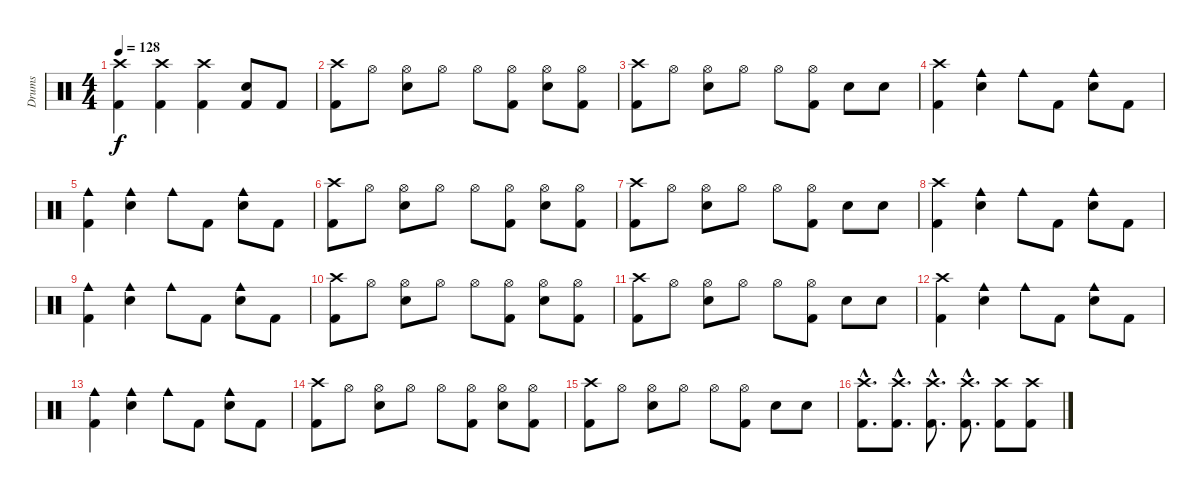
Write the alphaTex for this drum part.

\track ("Drums" "Drums") {instrument percussion}
\staff {score}
\articulation defaults
\ts (4 4)
\tempo 128
\clef neutral
\ks c
("Crash high (hit)" "Kick (hit) 2").4{dy f} ("Crash high (hit)" "Kick (hit) 2").4 ("Crash high (hit)" "Kick (hit) 2").4 ("Electric Snare (hit)" "Kick (hit) 2").8 "Kick (hit) 2".8 |
("Crash high (hit)" "Kick (hit) 2").8 "Hi-Hat (open)".8 ("Hi-Hat (open)" "Electric Snare (hit)").8 "Hi-Hat (open)".8 "Hi-Hat (open)".8 ("Hi-Hat (open)" "Kick (hit) 2").8 ("Hi-Hat (open)" "Electric Snare (hit)").8 ("Hi-Hat (open)" "Kick (hit) 2").8 |
("Crash high (hit)" "Kick (hit) 2").8 "Hi-Hat (open)".8 ("Hi-Hat (open)" "Electric Snare (hit)").8 "Hi-Hat (open)".8 "Hi-Hat (open)".8 ("Hi-Hat (open)" "Kick (hit) 2").8 "Electric Snare (hit)".8 "Electric Snare (hit)".8 |
("Crash high (hit)" "Kick (hit) 2").4 ("Cowbell medium (hit)" "Electric Snare (hit)").4 "Cowbell medium (hit)".8 "Kick (hit) 2".8 ("Cowbell medium (hit)" "Electric Snare (hit)").8 "Kick (hit) 2".8 |
("Cowbell medium (hit)" "Kick (hit) 2").4 ("Cowbell medium (hit)" "Electric Snare (hit)").4 "Cowbell medium (hit)".8 "Kick (hit) 2".8 ("Cowbell medium (hit)" "Electric Snare (hit)").8 "Kick (hit) 2".8 |
("Crash high (hit)" "Kick (hit) 2").8 "Hi-Hat (open)".8 ("Hi-Hat (open)" "Electric Snare (hit)").8 "Hi-Hat (open)".8 "Hi-Hat (open)".8 ("Hi-Hat (open)" "Kick (hit) 2").8 ("Hi-Hat (open)" "Electric Snare (hit)").8 ("Hi-Hat (open)" "Kick (hit) 2").8 |
("Crash high (hit)" "Kick (hit) 2").8 "Hi-Hat (open)".8 ("Hi-Hat (open)" "Electric Snare (hit)").8 "Hi-Hat (open)".8 "Hi-Hat (open)".8 ("Hi-Hat (open)" "Kick (hit) 2").8 "Electric Snare (hit)".8 "Electric Snare (hit)".8 |
("Crash high (hit)" "Kick (hit) 2").4 ("Cowbell medium (hit)" "Electric Snare (hit)").4 "Cowbell medium (hit)".8 "Kick (hit) 2".8 ("Cowbell medium (hit)" "Electric Snare (hit)").8 "Kick (hit) 2".8 |
("Cowbell medium (hit)" "Kick (hit) 2").4 ("Cowbell medium (hit)" "Electric Snare (hit)").4 "Cowbell medium (hit)".8 "Kick (hit) 2".8 ("Cowbell medium (hit)" "Electric Snare (hit)").8 "Kick (hit) 2".8 |
("Crash high (hit)" "Kick (hit) 2").8 "Hi-Hat (open)".8 ("Hi-Hat (open)" "Electric Snare (hit)").8 "Hi-Hat (open)".8 "Hi-Hat (open)".8 ("Hi-Hat (open)" "Kick (hit) 2").8 ("Hi-Hat (open)" "Electric Snare (hit)").8 ("Hi-Hat (open)" "Kick (hit) 2").8 |
("Crash high (hit)" "Kick (hit) 2").8 "Hi-Hat (open)".8 ("Hi-Hat (open)" "Electric Snare (hit)").8 "Hi-Hat (open)".8 "Hi-Hat (open)".8 ("Hi-Hat (open)" "Kick (hit) 2").8 "Electric Snare (hit)".8 "Electric Snare (hit)".8 |
("Crash high (hit)" "Kick (hit) 2").4 ("Cowbell medium (hit)" "Electric Snare (hit)").4 "Cowbell medium (hit)".8 "Kick (hit) 2".8 ("Cowbell medium (hit)" "Electric Snare (hit)").8 "Kick (hit) 2".8 |
("Cowbell medium (hit)" "Kick (hit) 2").4 ("Cowbell medium (hit)" "Electric Snare (hit)").4 "Cowbell medium (hit)".8 "Kick (hit) 2".8 ("Cowbell medium (hit)" "Electric Snare (hit)").8 "Kick (hit) 2".8 |
("Crash high (hit)" "Kick (hit) 2").8 "Hi-Hat (open)".8 ("Hi-Hat (open)" "Electric Snare (hit)").8 "Hi-Hat (open)".8 "Hi-Hat (open)".8 ("Hi-Hat (open)" "Kick (hit) 2").8 ("Hi-Hat (open)" "Electric Snare (hit)").8 ("Hi-Hat (open)" "Kick (hit) 2").8 |
("Crash high (hit)" "Kick (hit) 2").8 "Hi-Hat (open)".8 ("Hi-Hat (open)" "Electric Snare (hit)").8 "Hi-Hat (open)".8 "Hi-Hat (open)".8 ("Hi-Hat (open)" "Kick (hit) 2").8 "Electric Snare (hit)".8 "Electric Snare (hit)".8 |
("Crash high (hit)"{hac} "Kick (hit) 2"{hac}).8{d} ("Crash high (hit)"{hac} "Kick (hit) 2"{hac}).8{d} ("Crash high (hit)"{hac} "Kick (hit) 2"{hac}).8{d} ("Crash high (hit)"{hac} "Kick (hit) 2"{hac}).8{d} ("Crash high (hit)" "Kick (hit) 2").8 ("Crash high (hit)" "Kick (hit) 2").8
